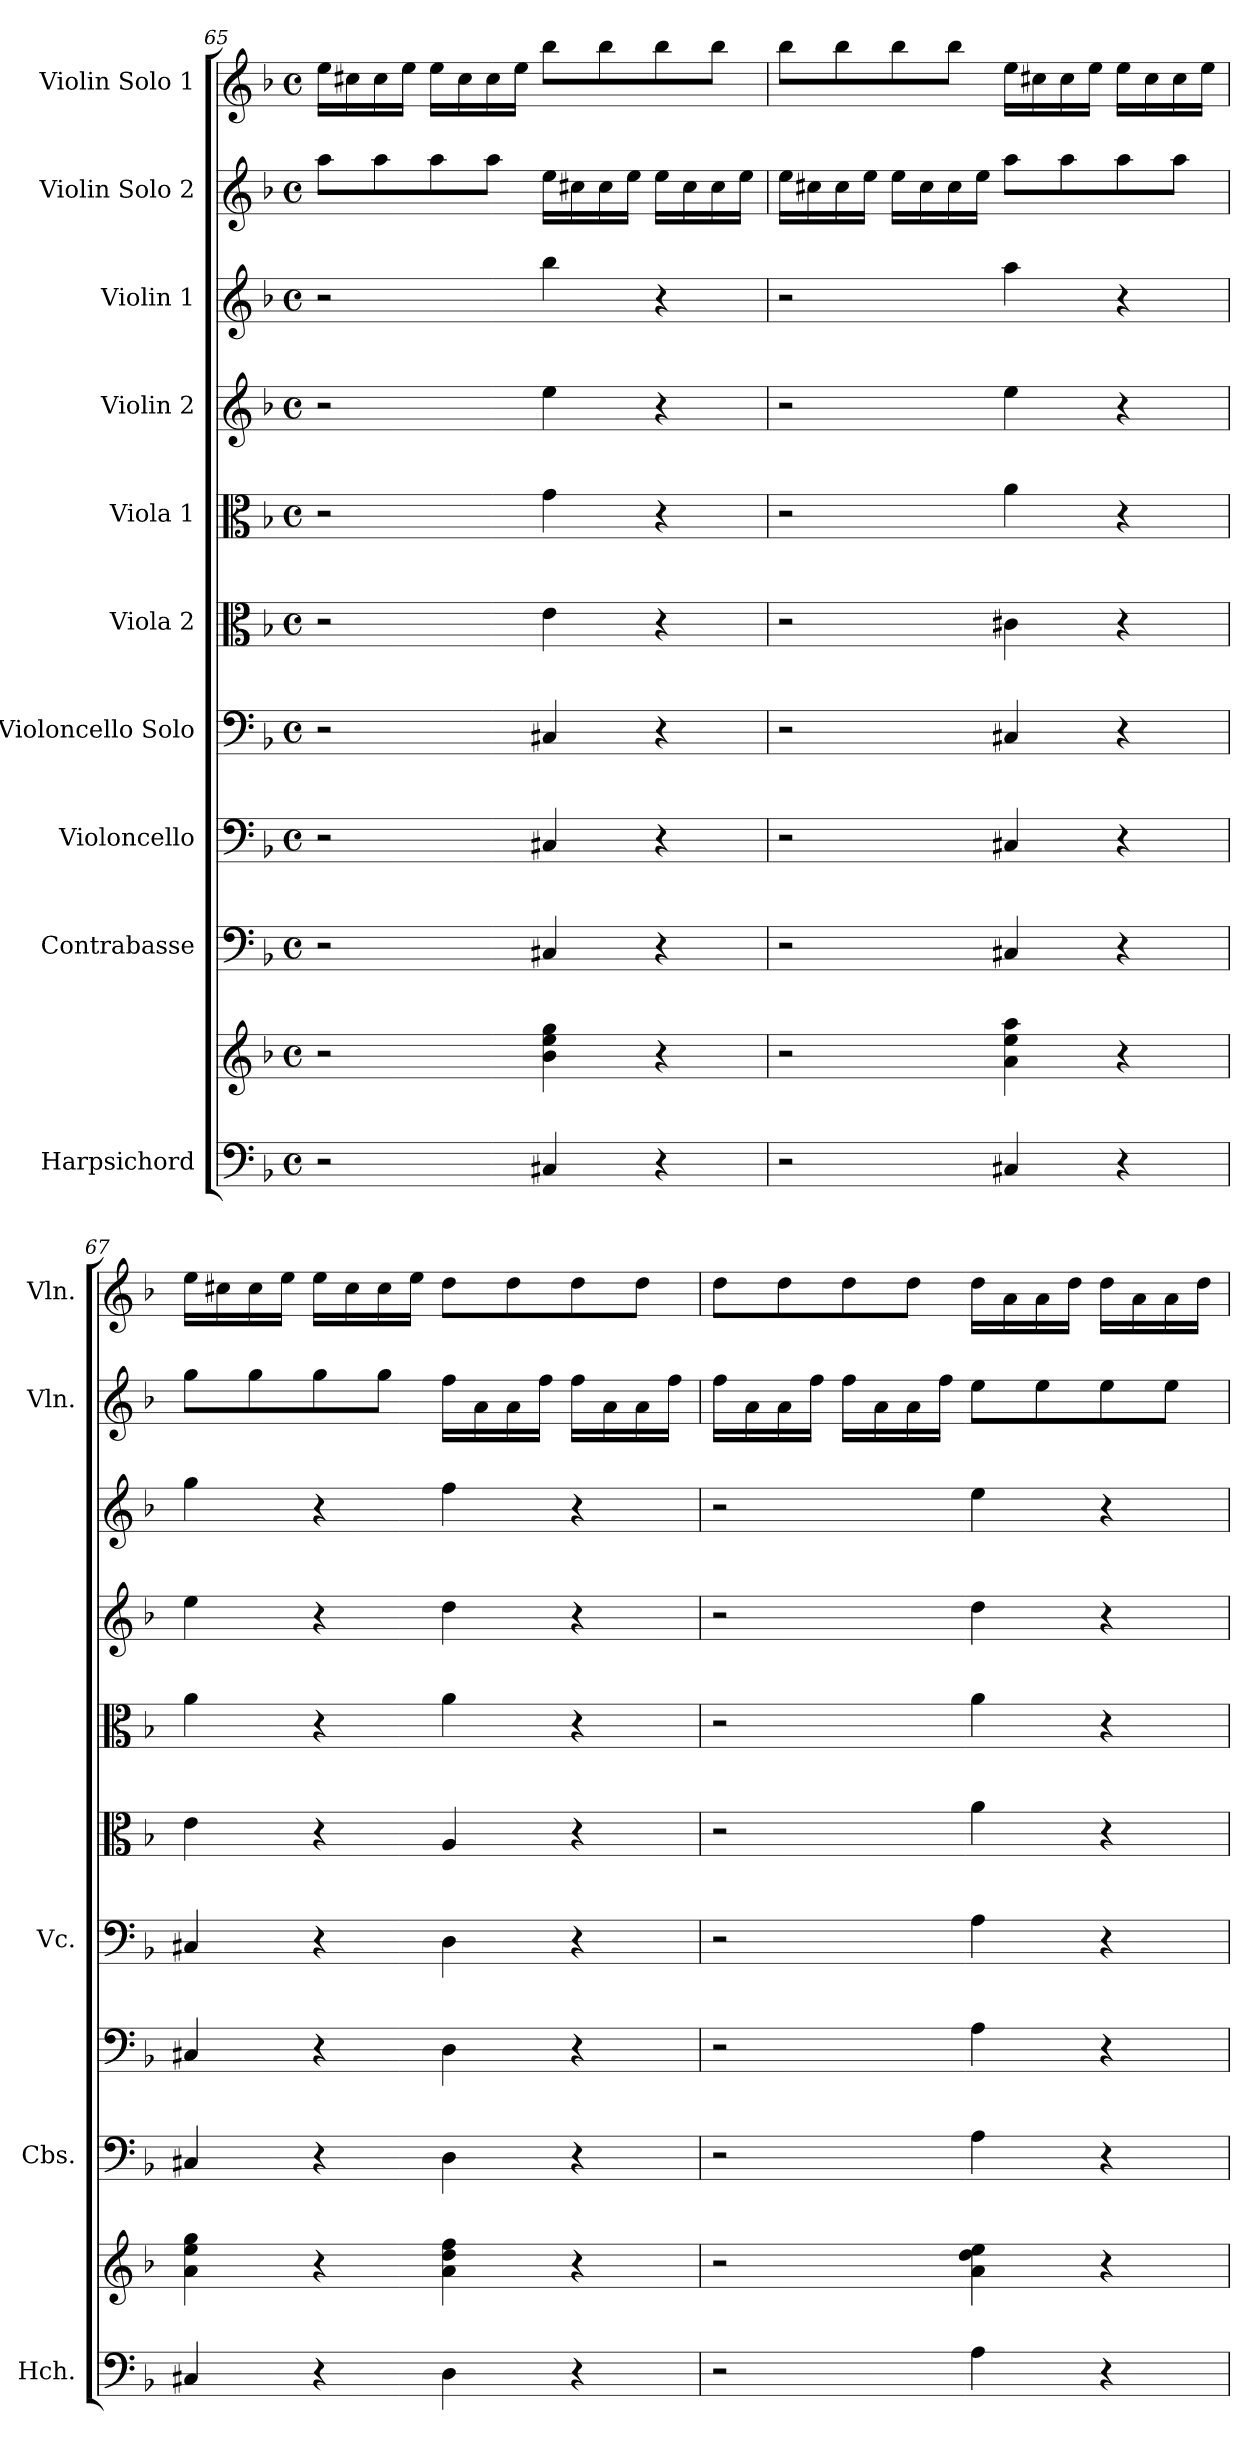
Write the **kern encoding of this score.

**kern	**kern	**kern	**kern	**kern	**kern	**kern	**kern	**kern	**kern	**kern
*part10	*part10	*part9	*part8	*part7	*part6	*part5	*part4	*part3	*part2	*part1
*staff11	*staff10	*staff9	*staff8	*staff7	*staff6	*staff5	*staff4	*staff3	*staff2	*staff1
*I"Harpsichord	*	*I"Contrabasse	*I"Violoncello	*I"Violoncello Solo	*I"Viola 2	*I"Viola 1	*I"Violin 2	*I"Violin 1	*I"Violin Solo 2	*I"Violin Solo 1
*I'Hch.	*	*I'Cbs.	*	*I'Vc.	*	*	*	*	*I'Vln.	*I'Vln.
*clefF4	*clefG2	*clefF4	*clefF4	*clefF4	*clefC3	*clefC3	*clefG2	*clefG2	*clefG2	*clefG2
*	*	*ITrd7c12	*	*	*	*	*	*	*	*
*k[b-]	*k[b-]	*k[b-]	*k[b-]	*k[b-]	*k[b-]	*k[b-]	*k[b-]	*k[b-]	*k[b-]	*k[b-]
*M4/4	*M4/4	*M4/4	*M4/4	*M4/4	*M4/4	*M4/4	*M4/4	*M4/4	*M4/4	*M4/4
*met(c)	*met(c)	*met(c)	*met(c)	*met(c)	*met(c)	*met(c)	*met(c)	*met(c)	*met(c)	*met(c)
=65	=65	=65	=65	=65	=65	=65	=65	=65	=65	=65
2r	2r	2r	2r	2r	2r	2r	2r	2r	8aa\L	16ee\LL
.	.	.	.	.	.	.	.	.	.	16cc#X\
.	.	.	.	.	.	.	.	.	8aa\	16cc#\
.	.	.	.	.	.	.	.	.	.	16ee\JJ
.	.	.	.	.	.	.	.	.	8aa\	16ee\LL
.	.	.	.	.	.	.	.	.	.	16cc#\
.	.	.	.	.	.	.	.	.	8aa\J	16cc#\
.	.	.	.	.	.	.	.	.	.	16ee\JJ
4C#X/	4b-\ 4ee\ 4gg\	4CC#X/	4C#X/	4C#X/	4e\	4g\	4ee\	4bb-\	16ee\LL	8bb-\L
.	.	.	.	.	.	.	.	.	16cc#X\	.
.	.	.	.	.	.	.	.	.	16cc#\	8bb-\
.	.	.	.	.	.	.	.	.	16ee\JJ	.
4r	4r	4r	4r	4r	4r	4r	4r	4r	16ee\LL	8bb-\
.	.	.	.	.	.	.	.	.	16cc#\	.
.	.	.	.	.	.	.	.	.	16cc#\	8bb-\J
.	.	.	.	.	.	.	.	.	16ee\JJ	.
=66	=66	=66	=66	=66	=66	=66	=66	=66	=66	=66
2r	2r	2r	2r	2r	2r	2r	2r	2r	16ee\LL	8bb-\L
.	.	.	.	.	.	.	.	.	16cc#X\	.
.	.	.	.	.	.	.	.	.	16cc#\	8bb-\
.	.	.	.	.	.	.	.	.	16ee\JJ	.
.	.	.	.	.	.	.	.	.	16ee\LL	8bb-\
.	.	.	.	.	.	.	.	.	16cc#\	.
.	.	.	.	.	.	.	.	.	16cc#\	8bb-\J
.	.	.	.	.	.	.	.	.	16ee\JJ	.
4C#X/	4a\ 4ee\ 4aa\	4CC#X/	4C#X/	4C#X/	4c#X\	4a\	4ee\	4aa\	8aa\L	16ee\LL
.	.	.	.	.	.	.	.	.	.	16cc#X\
.	.	.	.	.	.	.	.	.	8aa\	16cc#\
.	.	.	.	.	.	.	.	.	.	16ee\JJ
4r	4r	4r	4r	4r	4r	4r	4r	4r	8aa\	16ee\LL
.	.	.	.	.	.	.	.	.	.	16cc#\
.	.	.	.	.	.	.	.	.	8aa\J	16cc#\
.	.	.	.	.	.	.	.	.	.	16ee\JJ
=67	=67	=67	=67	=67	=67	=67	=67	=67	=67	=67
4C#X/	4a\ 4ee\ 4gg\	4CC#X/	4C#X/	4C#X/	4e\	4a\	4ee\	4gg\	8gg\L	16ee\LL
.	.	.	.	.	.	.	.	.	.	16cc#X\
.	.	.	.	.	.	.	.	.	8gg\	16cc#\
.	.	.	.	.	.	.	.	.	.	16ee\JJ
4r	4r	4r	4r	4r	4r	4r	4r	4r	8gg\	16ee\LL
.	.	.	.	.	.	.	.	.	.	16cc#\
.	.	.	.	.	.	.	.	.	8gg\J	16cc#\
.	.	.	.	.	.	.	.	.	.	16ee\JJ
4D\	4a\ 4dd\ 4ff\	4DD\	4D\	4D\	4A/	4a\	4dd\	4ff\	16ff\LL	8dd\L
.	.	.	.	.	.	.	.	.	16a\	.
.	.	.	.	.	.	.	.	.	16a\	8dd\
.	.	.	.	.	.	.	.	.	16ff\JJ	.
4r	4r	4r	4r	4r	4r	4r	4r	4r	16ff\LL	8dd\
.	.	.	.	.	.	.	.	.	16a\	.
.	.	.	.	.	.	.	.	.	16a\	8dd\J
.	.	.	.	.	.	.	.	.	16ff\JJ	.
!!LO:PB:g=z
=68	=68	=68	=68	=68	=68	=68	=68	=68	=68	=68
2r	2r	2r	2r	2r	2r	2r	2r	2r	16ff\LL	8dd\L
.	.	.	.	.	.	.	.	.	16a\	.
.	.	.	.	.	.	.	.	.	16a\	8dd\
.	.	.	.	.	.	.	.	.	16ff\JJ	.
.	.	.	.	.	.	.	.	.	16ff\LL	8dd\
.	.	.	.	.	.	.	.	.	16a\	.
.	.	.	.	.	.	.	.	.	16a\	8dd\J
.	.	.	.	.	.	.	.	.	16ff\JJ	.
4A\	4a\ 4dd\ 4ee\	4AA\	4A\	4A\	4a\	4a\	4dd\	4ee\	8ee\L	16dd\LL
.	.	.	.	.	.	.	.	.	.	16a\
.	.	.	.	.	.	.	.	.	8ee\	16a\
.	.	.	.	.	.	.	.	.	.	16dd\JJ
4r	4r	4r	4r	4r	4r	4r	4r	4r	8ee\	16dd\LL
.	.	.	.	.	.	.	.	.	.	16a\
.	.	.	.	.	.	.	.	.	8ee\J	16a\
.	.	.	.	.	.	.	.	.	.	16dd\JJ
=	=	=	=	=	=	=	=	=	=	=
*-	*-	*-	*-	*-	*-	*-	*-	*-	*-	*-
